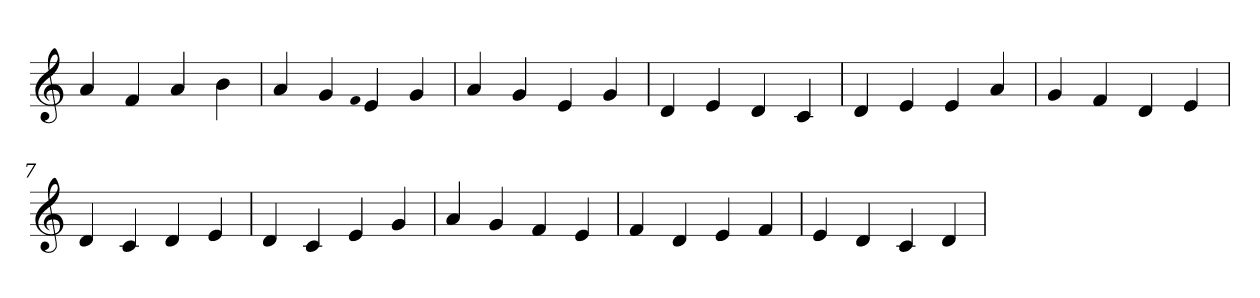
**kern
*part1
*staff1
*clefG2
=1
4a
4f
4a
4b
=2
4a
4g
qqf
4e
4g
=3
4a
4g
4e
4g
=4
4d
4e
4d
4c
=5
4d
4e
4e
4a
=6
4g
4f
4d
4e
=7
4d
4c
4d
4e
=8
4d
4c
4e
4g
=9
4a
4g
4f
4e
=10
4f
4d
4e
4f
=11
4e
4d
4c
4d
=
*-
